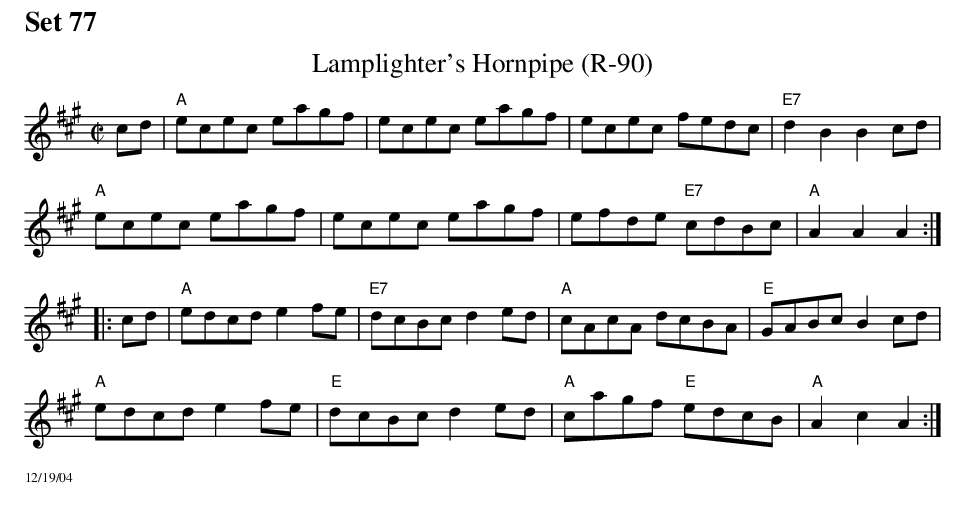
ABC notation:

X:1
T: Lamplighter's Hornpipe (R-90)
M: C|
K: A
cd| "A"ecec eagf| ecec eagf| ecec fedc| "E7"d2B2 B2cd|
    "A"ecec eagf| ecec eagf| efde "E7"cdBc| "A"A2A2 A2 :|
|:\
cd| "A"edcd e2fe| "E7"dcBc d2ed| "A"cAcA dcBA| "E"GABc B2cd|
    "A"edcd e2fe| "E"dcBc d2ed| "A"cagf "E"edcB| "A"A2c2 A2 :|
